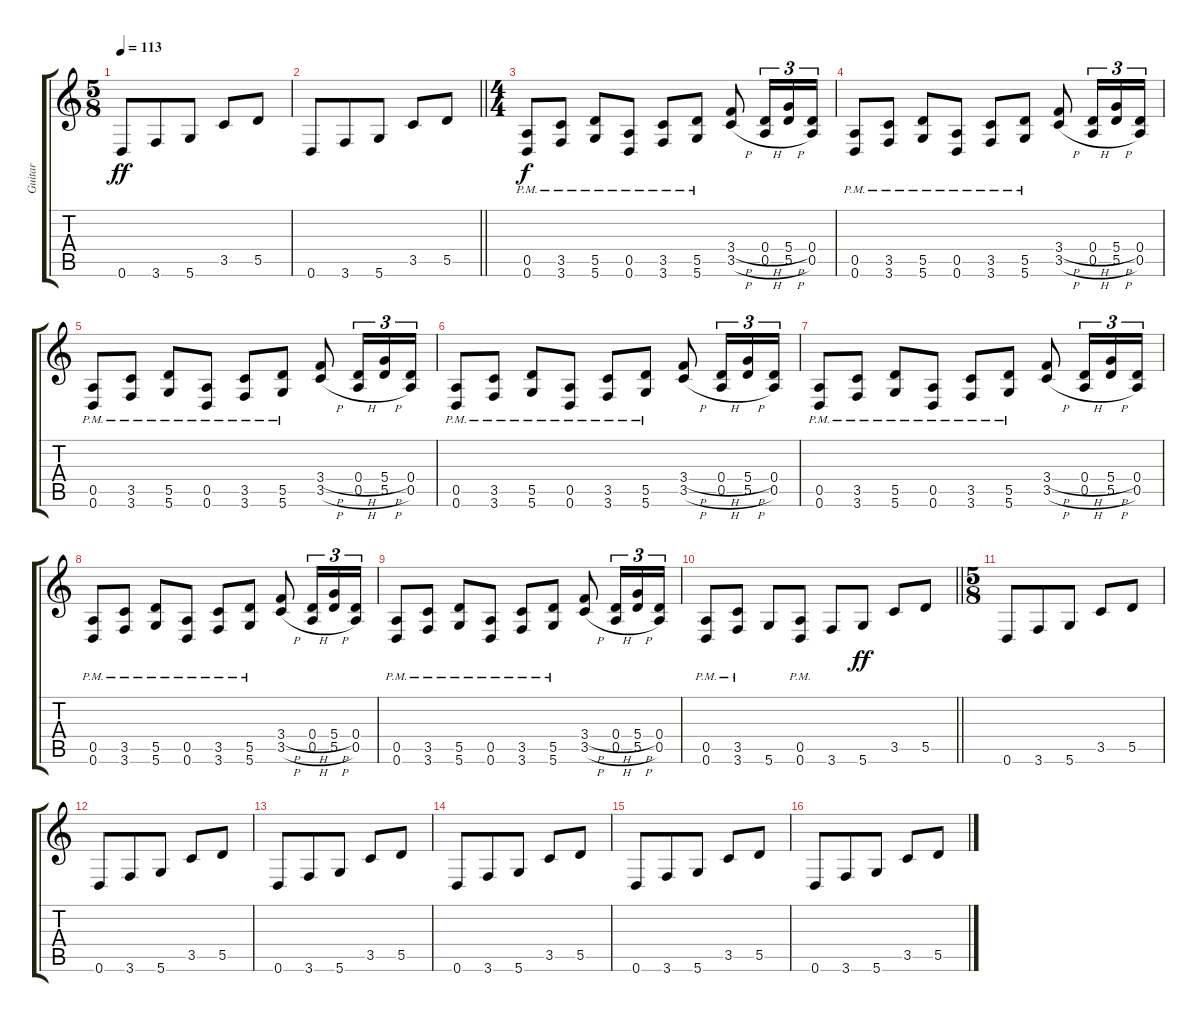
\track ("Guitar" "Guitar") {instrument overdrivenguitar}
\staff {score tabs}
\tuning (E4 B3 G3 D3 A2 D2) {hide}
\ts (5 8)
\tempo 113
\clef g2
\ks c
0.6.8{dy ff} 3.6.8 5.6.8 3.5.8 5.5.8 |
\barLineRight lightlight
0.6.8 3.6.8 5.6.8 3.5.8 5.5.8 |
\ts (4 4)
\section ("" "")
(0.5{pm} 0.6{pm}).8{dy f} (3.5{pm} 3.6{pm}).8 (5.5{pm} 5.6{pm}).8 (0.5{pm} 0.6{pm}).8 (3.5{pm} 3.6{pm}).8 (5.5{pm} 5.6{pm}).8 (3.4{h} 3.5{h}).8 (0.4{h} 0.5{h}).16{tu (3 2)} (5.4{h} 5.5{h}).16{tu (3 2)} (0.4 0.5).16{tu (3 2)} |
(0.5{pm} 0.6{pm}).8 (3.5{pm} 3.6{pm}).8 (5.5{pm} 5.6{pm}).8 (0.5{pm} 0.6{pm}).8 (3.5{pm} 3.6{pm}).8 (5.5{pm} 5.6{pm}).8 (3.4{h} 3.5{h}).8 (0.4{h} 0.5{h}).16{tu (3 2)} (5.4{h} 5.5{h}).16{tu (3 2)} (0.4 0.5).16{tu (3 2)} |
(0.5{pm} 0.6{pm}).8 (3.5{pm} 3.6{pm}).8 (5.5{pm} 5.6{pm}).8 (0.5{pm} 0.6{pm}).8 (3.5{pm} 3.6{pm}).8 (5.5{pm} 5.6{pm}).8 (3.4{h} 3.5{h}).8 (0.4{h} 0.5{h}).16{tu (3 2)} (5.4{h} 5.5{h}).16{tu (3 2)} (0.4 0.5).16{tu (3 2)} |
(0.5{pm} 0.6{pm}).8 (3.5{pm} 3.6{pm}).8 (5.5{pm} 5.6{pm}).8 (0.5{pm} 0.6{pm}).8 (3.5{pm} 3.6{pm}).8 (5.5{pm} 5.6{pm}).8 (3.4{h} 3.5{h}).8 (0.4{h} 0.5{h}).16{tu (3 2)} (5.4{h} 5.5{h}).16{tu (3 2)} (0.4 0.5).16{tu (3 2)} |
(0.5{pm} 0.6{pm}).8 (3.5{pm} 3.6{pm}).8 (5.5{pm} 5.6{pm}).8 (0.5{pm} 0.6{pm}).8 (3.5{pm} 3.6{pm}).8 (5.5{pm} 5.6{pm}).8 (3.4{h} 3.5{h}).8 (0.4{h} 0.5{h}).16{tu (3 2)} (5.4{h} 5.5{h}).16{tu (3 2)} (0.4 0.5).16{tu (3 2)} |
(0.5{pm} 0.6{pm}).8 (3.5{pm} 3.6{pm}).8 (5.5{pm} 5.6{pm}).8 (0.5{pm} 0.6{pm}).8 (3.5{pm} 3.6{pm}).8 (5.5{pm} 5.6{pm}).8 (3.4{h} 3.5{h}).8 (0.4{h} 0.5{h}).16{tu (3 2)} (5.4{h} 5.5{h}).16{tu (3 2)} (0.4 0.5).16{tu (3 2)} |
(0.5{pm} 0.6{pm}).8 (3.5{pm} 3.6{pm}).8 (5.5{pm} 5.6{pm}).8 (0.5{pm} 0.6{pm}).8 (3.5{pm} 3.6{pm}).8 (5.5{pm} 5.6{pm}).8 (3.4{h} 3.5{h}).8 (0.4{h} 0.5{h}).16{tu (3 2)} (5.4{h} 5.5{h}).16{tu (3 2)} (0.4 0.5).16{tu (3 2)} |
\barLineRight lightlight
(0.5{pm} 0.6{pm}).8 (3.5{pm} 3.6{pm}).8 5.6.8 (0.5{pm} 0.6{pm}).8 3.6.8 5.6.8{dy ff} 3.5.8 5.5.8 |
\ts (5 8)
\section ("" "")
0.6.8 3.6.8 5.6.8 3.5.8 5.5.8 |
0.6.8 3.6.8 5.6.8 3.5.8 5.5.8 |
0.6.8 3.6.8 5.6.8 3.5.8 5.5.8 |
0.6.8 3.6.8 5.6.8 3.5.8 5.5.8 |
0.6.8 3.6.8 5.6.8 3.5.8 5.5.8 |
0.6.8 3.6.8 5.6.8 3.5.8 5.5.8
